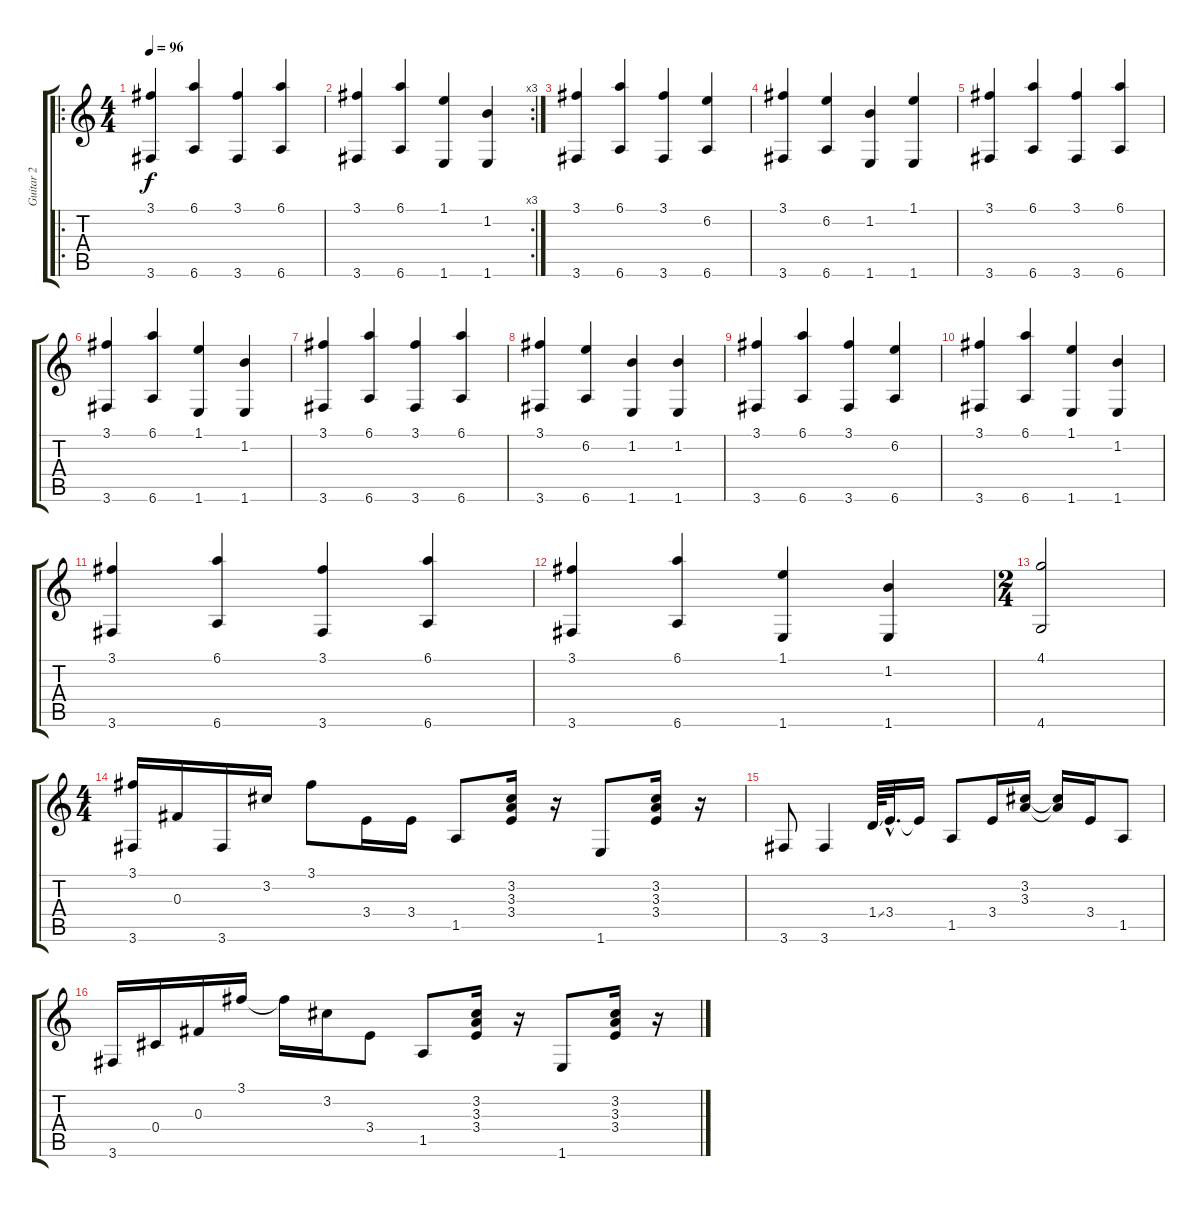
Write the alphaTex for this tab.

\track ("Guitar 2" "Guitar 2") {instrument acousticguitarsteel}
\staff {score tabs}
\tuning (Eb4 Bb3 Gb3 Db3 Ab2 Eb2) {hide}
\ro
\ts (4 4)
\tempo 96
\clef g2
\ks c
(3.1 3.6).4{dy f instrument acousticguitarsteel} (6.1 6.6).4 (3.1 3.6).4 (6.1 6.6).4 |
\rc 3
(3.1 3.6).4 (6.1 6.6).4 (1.1 1.6).4 (1.2 1.6).4 |
(3.1 3.6).4 (6.1 6.6).4 (3.1 3.6).4 (6.2 6.6).4 |
(3.1 3.6).4 (6.2 6.6).4 (1.2 1.6).4 (1.1 1.6).4 |
(3.1 3.6).4 (6.1 6.6).4 (3.1 3.6).4 (6.1 6.6).4 |
(3.1 3.6).4 (6.1 6.6).4 (1.1 1.6).4 (1.2 1.6).4 |
(3.1 3.6).4 (6.1 6.6).4 (3.1 3.6).4 (6.1 6.6).4 |
(3.1 3.6).4 (6.2 6.6).4 (1.2 1.6).4 (1.2 1.6).4 |
(3.1 3.6).4 (6.1 6.6).4 (3.1 3.6).4 (6.2 6.6).4 |
(3.1 3.6).4 (6.1 6.6).4 (1.1 1.6).4 (1.2 1.6).4 |
(3.1 3.6).4 (6.1 6.6).4 (3.1 3.6).4 (6.1 6.6).4 |
(3.1 3.6).4 (6.1 6.6).4 (1.1 1.6).4 (1.2 1.6).4 |
\ts (2 4)
(4.1 4.6).2 |
\ts (4 4)
(3.1 3.6).16 0.3.16 3.6.16 3.2.16 3.1.8 3.4.16 3.4.16 1.5.8 (3.2 3.3 3.4).16 r.16 1.6.8 (3.2 3.3 3.4).16 r.16 |
3.6.8 3.6.4 1.4{ss}.64 3.4{hac}.32{d} 3.4{t}.16 1.5.8 3.4.16 (3.2 3.3).16 (3.2{t} 3.3{t}).16 3.4.16 1.5.8 |
3.6.16 0.4.16 0.3.16 3.1.16 3.1{t}.16 3.2.16 3.4.8 1.5.8 (3.2 3.3 3.4).16 r.16 1.6.8 (3.2 3.3 3.4).16 r.16
